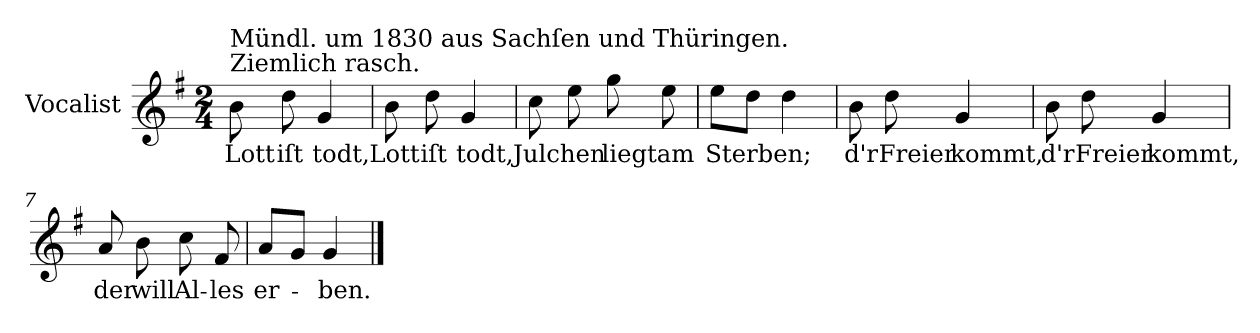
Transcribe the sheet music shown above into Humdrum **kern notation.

**kern	**text
*part1	*part1
*staff1	*staff1
*I"Vocalist	*
*k[f#]	*
*G:	*
*M2/4	*
=1	=1
!LO:TX:a:t=Ziemlich rasch.	!
!LO:TX:a:t=Mündl. um 1830 aus Sachſen und Thüringen.	!
8b	Lott
8dd	iſt
4g	todt,
=2	=2
8b	Lott
8dd	iſt
4g	todt,
=3	=3
8cc	Julchen
8ee	.
8gg	liegt
8ee	am
=4	=4
8eeL	Sterben;
8ddJ	.
4dd	.
=5	=5
8b	d'r
8dd	Freier
4g	kommt,
=6	=6
8b	d'r
8dd	Freier
4g	kommt,
=7	=7
8a	der
8b	will
8cc	Al-
8f#	-les
=8	=8
8aL	er-
8gJ	.
4g	-ben.
==	==
*-	*-
